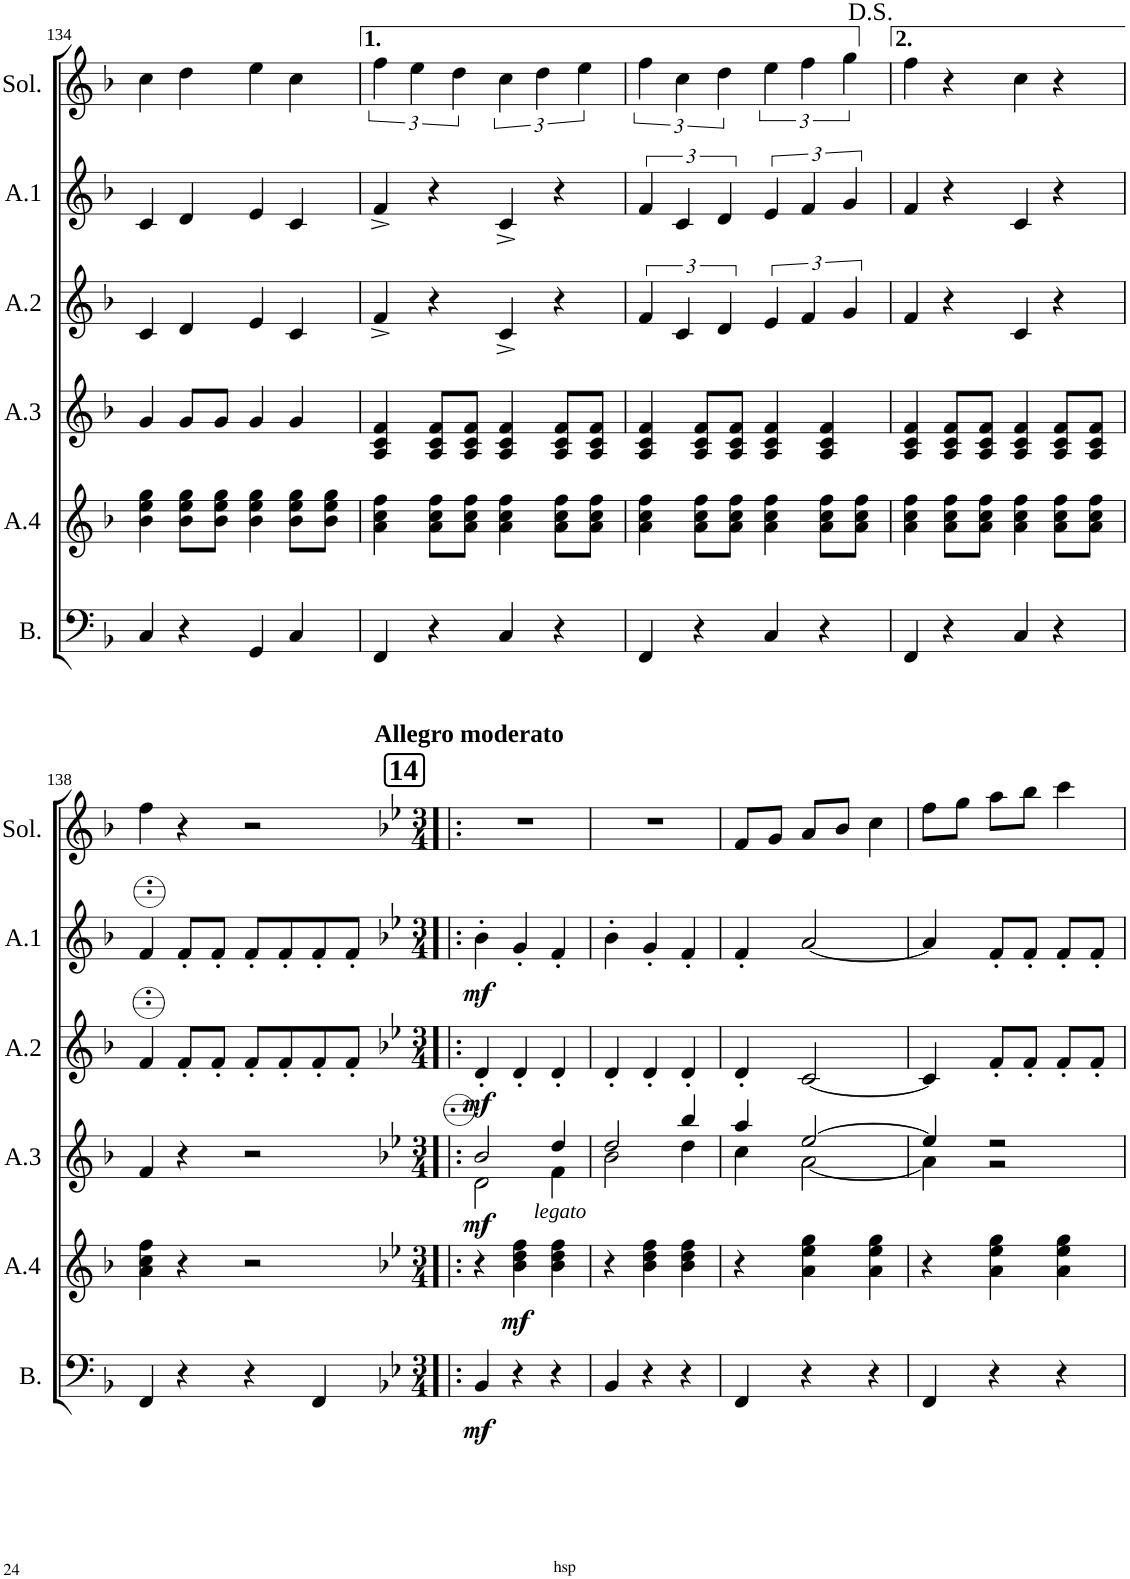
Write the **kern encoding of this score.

**kern	**dynam	**kern	**dynam	**kern	**dynam	**kern	**dynam	**kern	**dynam	**kern
*part6	*part6	*part5	*part5	*part4	*part4	*part3	*part3	*part2	*part2	*part1
*staff6	*staff6	*staff5	*staff5	*staff4	*staff4	*staff3	*staff3	*staff2	*staff2	*staff1
*I"Bass	*	*I"Akk. 4	*	*I"Akk. 3	*	*I"Akk. 2	*	*I"Akk. 1	*	*I"Solo
*I'B.	*	*I'A.4	*	*I'A.3	*	*I'A.2	*	*I'A.1	*	*I'Sol.
!!LO:PB:g=z
*clefF4	*	*clefG2	*	*clefG2	*	*clefG2	*	*clefG2	*	*clefG2
*k[b-]	*	*k[b-]	*	*k[b-]	*	*k[b-]	*	*k[b-]	*	*k[b-]
*M4/4	*	*M4/4	*	*M4/4	*	*M4/4	*	*M4/4	*	*M4/4
*met(c|)	*	*met(c|)	*	*met(c|)	*	*met(c|)	*	*met(c|)	*	*met(c|)
=134	=134	=134	=134	=134	=134	=134	=134	=134	=134	=134
4C/	.	4b-\ 4ee\ 4gg\	.	4g/	.	4c/	.	4c/	.	4cc\
4r	.	8b-\ 8ee\ 8gg\L	.	8g/L	.	4d/	.	4d/	.	4dd\
.	.	8b-\ 8ee\ 8gg\J	.	8g/J	.	.	.	.	.	.
4GG/	.	4b-\ 4ee\ 4gg\	.	4g/	.	4e/	.	4e/	.	4ee\
4C/	.	8b-\ 8ee\ 8gg\L	.	4g/	.	4c/	.	4c/	.	4cc\
.	.	8b-\ 8ee\ 8gg\J	.	.	.	.	.	.	.	.
=135	=135	=135	=135	=135	=135	=135	=135	=135	=135	=135
4FF/	.	4a\ 4cc\ 4ff\	.	4A/ 4c/ 4f/	.	4f^/	.	4f^/	.	6ff\
.	.	.	.	.	.	.	.	.	.	6ee\
4r	.	8a\ 8cc\ 8ff\L	.	8A/ 8c/ 8f/L	.	4r	.	4r	.	.
.	.	.	.	.	.	.	.	.	.	6dd\
.	.	8a\ 8cc\ 8ff\J	.	8A/ 8c/ 8f/J	.	.	.	.	.	.
4C/	.	4a\ 4cc\ 4ff\	.	4A/ 4c/ 4f/	.	4c^/	.	4c^/	.	6cc\
.	.	.	.	.	.	.	.	.	.	6dd\
4r	.	8a\ 8cc\ 8ff\L	.	8A/ 8c/ 8f/L	.	4r	.	4r	.	.
.	.	.	.	.	.	.	.	.	.	6ee\
.	.	8a\ 8cc\ 8ff\J	.	8A/ 8c/ 8f/J	.	.	.	.	.	.
=136	=136	=136	=136	=136	=136	=136	=136	=136	=136	=136
4FF/	.	4a\ 4cc\ 4ff\	.	4A/ 4c/ 4f/	.	6f/	.	6f/	.	6ff\
.	.	.	.	.	.	6c/	.	6c/	.	6cc\
4r	.	8a\ 8cc\ 8ff\L	.	8A/ 8c/ 8f/L	.	.	.	.	.	.
.	.	.	.	.	.	6d/	.	6d/	.	6dd\
.	.	8a\ 8cc\ 8ff\J	.	8A/ 8c/ 8f/J	.	.	.	.	.	.
4C/	.	4a\ 4cc\ 4ff\	.	4A/ 4c/ 4f/	.	6e/	.	6e/	.	6ee\
.	.	.	.	.	.	6f/	.	6f/	.	6ff\
4r	.	8a\ 8cc\ 8ff\L	.	4A/ 4c/ 4f/	.	.	.	.	.	.
.	.	.	.	.	.	6g/	.	6g/	.	6gg\
.	.	8a\ 8cc\ 8ff\J	.	.	.	.	.	.	.	.
=137	=137	=137	=137	=137	=137	=137	=137	=137	=137	=137
4FF/	.	4a\ 4cc\ 4ff\	.	4A/ 4c/ 4f/	.	4f/	.	4f/	.	4ff\
4r	.	8a\ 8cc\ 8ff\L	.	8A/ 8c/ 8f/L	.	4r	.	4r	.	4r
.	.	8a\ 8cc\ 8ff\J	.	8A/ 8c/ 8f/J	.	.	.	.	.	.
4C/	.	4a\ 4cc\ 4ff\	.	4A/ 4c/ 4f/	.	4c/	.	4c/	.	4cc\
4r	.	8a\ 8cc\ 8ff\L	.	8A/ 8c/ 8f/L	.	4r	.	4r	.	4r
.	.	8a\ 8cc\ 8ff\J	.	8A/ 8c/ 8f/J	.	.	.	.	.	.
!!LO:LB:g=z
=138	=138	=138	=138	=138	=138	=138	=138	=138	=138	=138
4FF/	.	4a\ 4cc\ 4ff\	.	4f/	.	4f/	.	4f/	.	4ff\
4r	.	4r	.	4r	.	8f'/L	.	8f'/L	.	4r
.	.	.	.	.	.	8f'/J	.	8f'/J	.	.
4r	.	2r	.	2r	.	8f'/L	.	8f'/L	.	2r
.	.	.	.	.	.	8f'/	.	8f'/	.	.
4FF/	.	.	.	.	.	8f'/	.	8f'/	.	.
.	.	.	.	.	.	8f'/J	.	8f'/J	.	.
=139!|:	=139!|:	=139!|:	=139!|:	=139!|:	=139!|:	=139!|:	=139!|:	=139!|:	=139!|:	=139!|:
*k[b-e-]	*	*k[b-e-]	*	*k[b-e-]	*	*k[b-e-]	*	*k[b-e-]	*	*k[b-e-]
*M3/4	*	*M3/4	*	*M3/4	*	*M3/4	*	*M3/4	*	*M3/4
*	*	*	*	*^	*	*	*	*	*	*
!	!	!	!	!	!	!	!	!	!	!	!LO:TX:a:B:t=14
!	!	!	!	!	!	!	!	!	!	!	!LO:TX:a:B:t=Allegro moderato
!	!LO:DY:b	!	!	!	!	!LO:DY:b	!	!LO:DY:b	!	!LO:DY:b	!
4BB-/	mf	4r	.	2b-/	2d\	mf	4d'/	mf	4b-'\	mf	2.r
!	!	!	!LO:DY:b	!	!	!	!	!	!	!	!
4r	.	4b-\ 4dd\ 4ff\	mf	.	.	.	4d'/	.	4g'/	.	.
!	!	!	!	!	!	!LO:DY:b	!	!	!	!	!
4r	.	4b-\ 4dd\ 4ff\	.	4dd/	4f\	other-dynamics	4d'/	.	4f'/	.	.
=140	=140	=140	=140	=140	=140	=140	=140	=140	=140	=140	=140
4BB-/	.	4r	.	2dd/	2b-\	.	4d'/	.	4b-'\	.	2.r
4r	.	4b-\ 4dd\ 4ff\	.	.	.	.	4d'/	.	4g'/	.	.
4r	.	4b-\ 4dd\ 4ff\	.	4bb-/	4dd\	.	4d'/	.	4f'/	.	.
=141	=141	=141	=141	=141	=141	=141	=141	=141	=141	=141	=141
4FF/	.	4r	.	4aa/	4cc\	.	4d'/	.	4f'/	.	8f/L
.	.	.	.	.	.	.	.	.	.	.	8g/J
4r	.	4a\ 4ee-\ 4gg\	.	[2ee-/	[2a\	.	[2c/	.	[2a/	.	8a/L
.	.	.	.	.	.	.	.	.	.	.	8b-/J
4r	.	4a\ 4ee-\ 4gg\	.	.	.	.	.	.	.	.	4cc\
=142	=142	=142	=142	=142	=142	=142	=142	=142	=142	=142	=142
4FF/	.	4r	.	4ee-/]	4a\]	.	4c/]	.	4a/]	.	8ff\L
.	.	.	.	.	.	.	.	.	.	.	8gg\J
4r	.	4a\ 4ee-\ 4gg\	.	2r	2r	.	8f'/L	.	8f'/L	.	8aa\L
.	.	.	.	.	.	.	8f'/J	.	8f'/J	.	8bb-\J
4r	.	4a\ 4ee-\ 4gg\	.	.	.	.	8f'/L	.	8f'/L	.	4ccc\
.	.	.	.	.	.	.	8f'/J	.	8f'/J	.	.
*	*	*	*	*v	*v	*	*	*	*	*	*
=	=	=	=	=	=	=	=	=	=	=
*-	*-	*-	*-	*-	*-	*-	*-	*-	*-	*-
